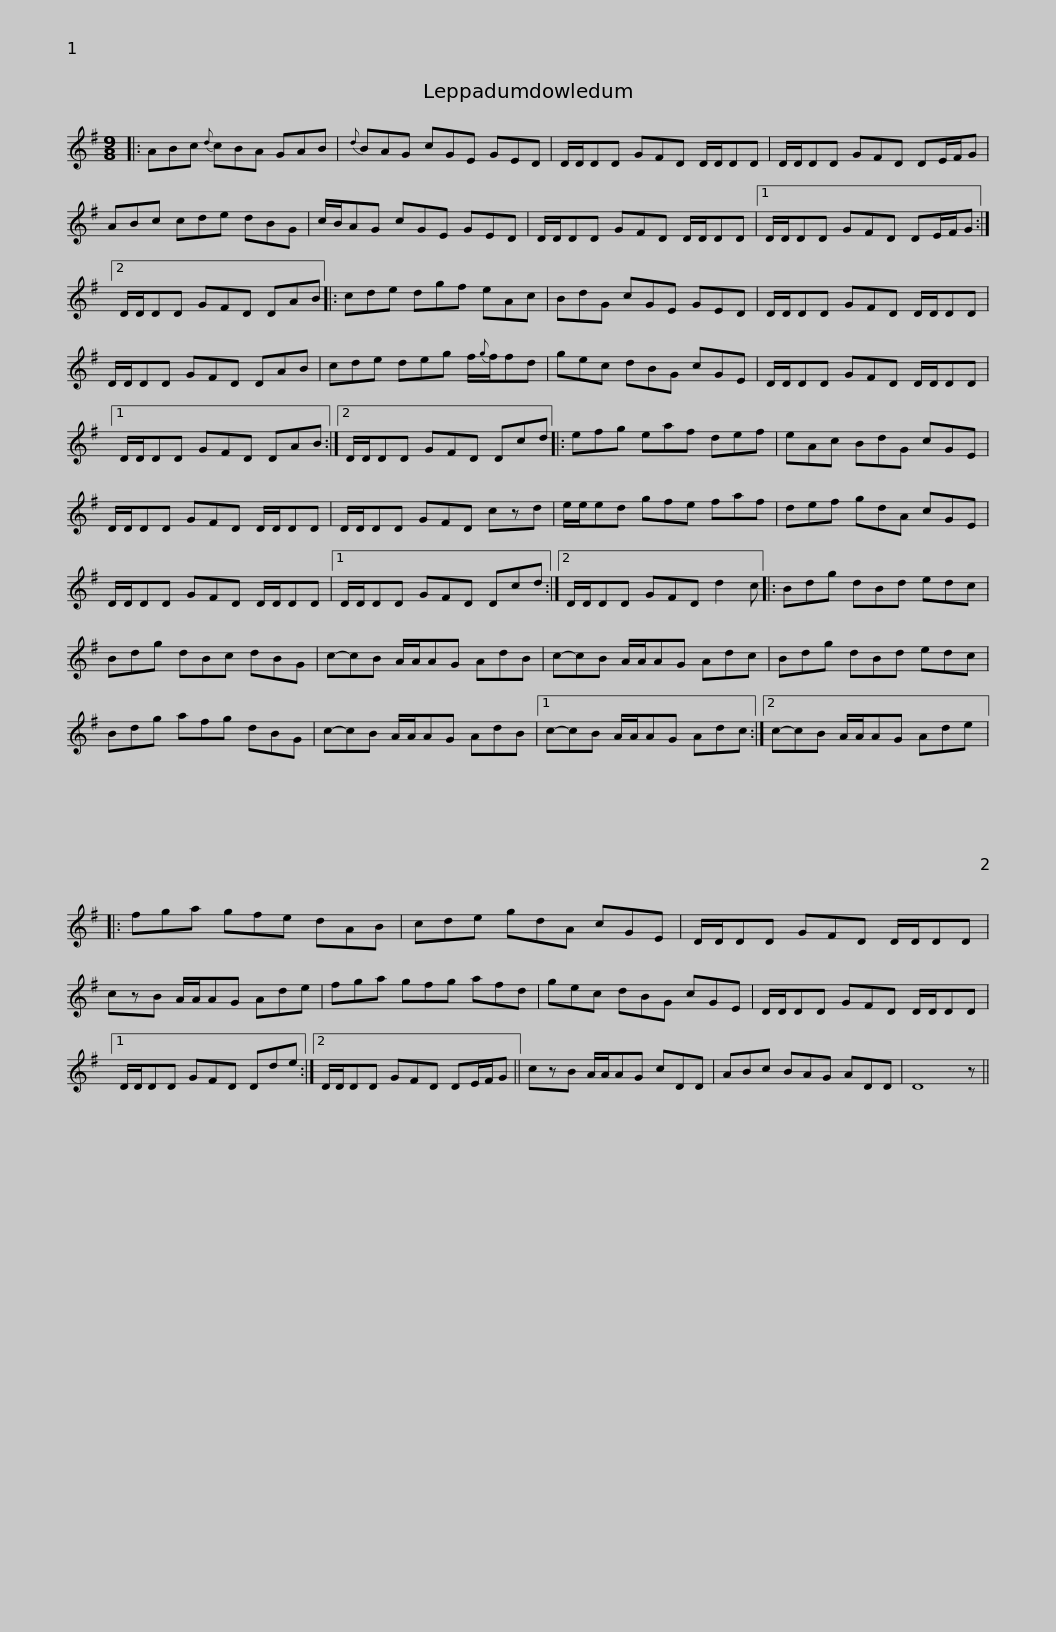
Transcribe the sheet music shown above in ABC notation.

X:1
L:1/8
M:9/8
I:linebreak $
K:G
V:1 treble
V:1
|: ABc{d} cBA GAB |{d} BAG cGE GED | D/D/DD GFD D/D/DD | D/D/DD GFD DE/F/G |$ ABc cde dBG | %5
 c/B/AG cGE GED | D/D/DD GFD D/D/DD |1 D/D/DD GFD DE/F/G :|2$ D/D/DD GFD DAB |: cde dgf eAc | %10
 BdG cGE GED | D/D/DD GFD D/D/DD |$ D/D/DD GFD DAB | cde deg f/{g}f/fd | gec dBG cGE | %15
 D/D/DD GFD D/D/DD |1$ D/D/DD GFD DAB :|2 D/D/DD GFD Dcd |: efg eaf def | eAc BdG cGE |$ %20
 D/D/DD GFD D/D/DD | D/D/DD GFD czd | e/e/ed gfe faf | def gdA cGE |$ D/D/DD GFD D/D/DD |1 %25
 D/D/DD GFD Dcd :|2 D/D/DD GFD d2 c |: Bdg dBd edc |$ Bdg dBc dBG | c-cB A/A/AG AdB | %30
 c-cB A/A/AG Adc | Bdg dBd edc |$ Bdg afg dBG | c-cB A/A/AG AdB |1 c-cB A/A/AG Adc :|2 %35
 c-cB A/A/AG Ade |:$ fga gfe dAB | cde gdA cGE | D/D/DD GFD D/D/DD | czB A/A/AG Ade |$ %40
 fga gfg afd | gec dBG cGE | D/D/DD GFD D/D/DD |1 D/D/DD GFD Dde :|2$ D/D/DD GFD DE/F/G || %45
 czB A/A/AG cDD | ABc BAG ADD | D8 z || %48
